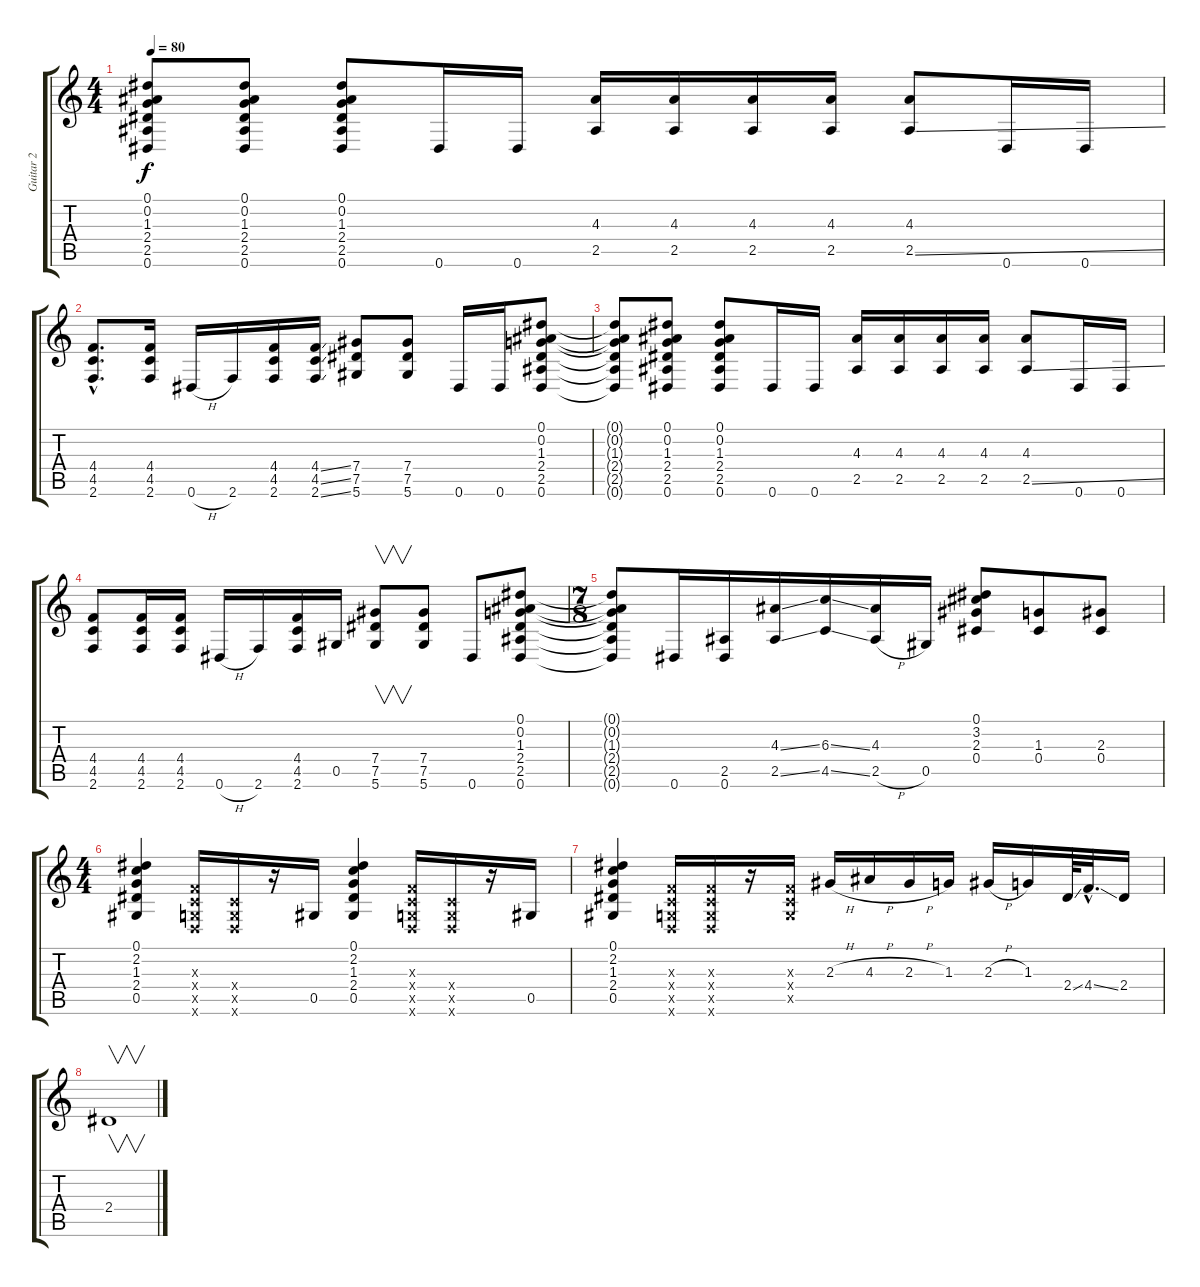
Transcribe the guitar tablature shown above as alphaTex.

\track ("Guitar 2" "Guitar 2") {instrument overdrivenguitar}
\staff {score tabs}
\tuning (Eb4 Bb3 Gb3 Db3 Ab2 Eb2) {hide}
\ts (4 4)
\tempo 80
\clef g2
\ks c
(0.1{t} 0.2{t} 1.3{t} 2.4{t} 2.5{t} 0.6{t}).8{dy f} (0.1 0.2 1.3 2.4 2.5 0.6).8 (0.1 0.2 1.3 2.4 2.5 0.6).8 0.6.16 0.6.16 (4.3 2.5).16 (4.3 2.5).16 (4.3 2.5).16 (4.3 2.5).16 (4.3 2.5{ss}).8 0.6.16 0.6.16 |
(4.4{hac} 4.5{hac} 2.6{hac}).8{d} (4.4 4.5 2.6).16 0.6{h}.16 2.6.16 (4.4 4.5 2.6).16 (4.4{ss} 4.5{ss} 2.6{ss}).16 (7.4 7.5 5.6).8 (7.4 7.5 5.6).8 0.6.16 0.6.16 (0.1 0.2 1.3 2.4 2.5 0.6).8 |
(0.1{t} 0.2{t} 1.3{t} 2.4{t} 2.5{t} 0.6{t}).8 (0.1 0.2 1.3 2.4 2.5 0.6).8 (0.1 0.2 1.3 2.4 2.5 0.6).8 0.6.16 0.6.16 (4.3 2.5).16 (4.3 2.5).16 (4.3 2.5).16 (4.3 2.5).16 (4.3 2.5{ss}).8 0.6.16 0.6.16 |
(4.4 4.5 2.6).8 (4.4 4.5 2.6).16 (4.4 4.5 2.6).16 0.6{h}.16 2.6.16 (4.4 4.5 2.6).16 0.5.16 (7.4 7.5 5.6).8{v} (7.4 7.5 5.6).8 0.6.8 (0.1 0.2 1.3 2.4 2.5 0.6).8 |
\ts (7 8)
(0.1{t} 0.2{t} 1.3{t} 2.4{t} 2.5{t} 0.6{t}).8 0.6.16 (2.5 0.6).16 (4.3{ss} 2.5{ss}).16 (6.3{ss} 4.5{ss}).16 (4.3 2.5{h}).16 0.5.16 (0.1 3.2 2.3 0.4).8 (1.3 0.4).8 (2.3 0.4).8 |
\ts (4 4)
(0.1 2.2 1.3 2.4 0.5).4 (-1.3{x} -1.4{x} -1.5{x} -1.6{x}).16 (-1.4{x} -1.5{x} -1.6{x}).16 r.16 0.5.16 (0.1 2.2 1.3 2.4 0.5).4 (-1.3{x} -1.4{x} -1.5{x} -1.6{x}).16 (-1.4{x} -1.5{x} -1.6{x}).16 r.16 0.5.16 |
(0.1 2.2 1.3 2.4 0.5).4 (-1.3{x} -1.4{x} -1.5{x} -1.6{x}).16 (-1.3{x} -1.4{x} -1.5{x} -1.6{x}).16 r.16 (-1.3{x} -1.4{x} -1.5{x}).16 2.3{h}.16 4.3{h}.16 2.3{h}.16 1.3.16 2.3{h}.16 1.3.16 2.4{ss}.64 4.4{ss hac}.32{d} 2.4.16 |
2.4.1{v}
